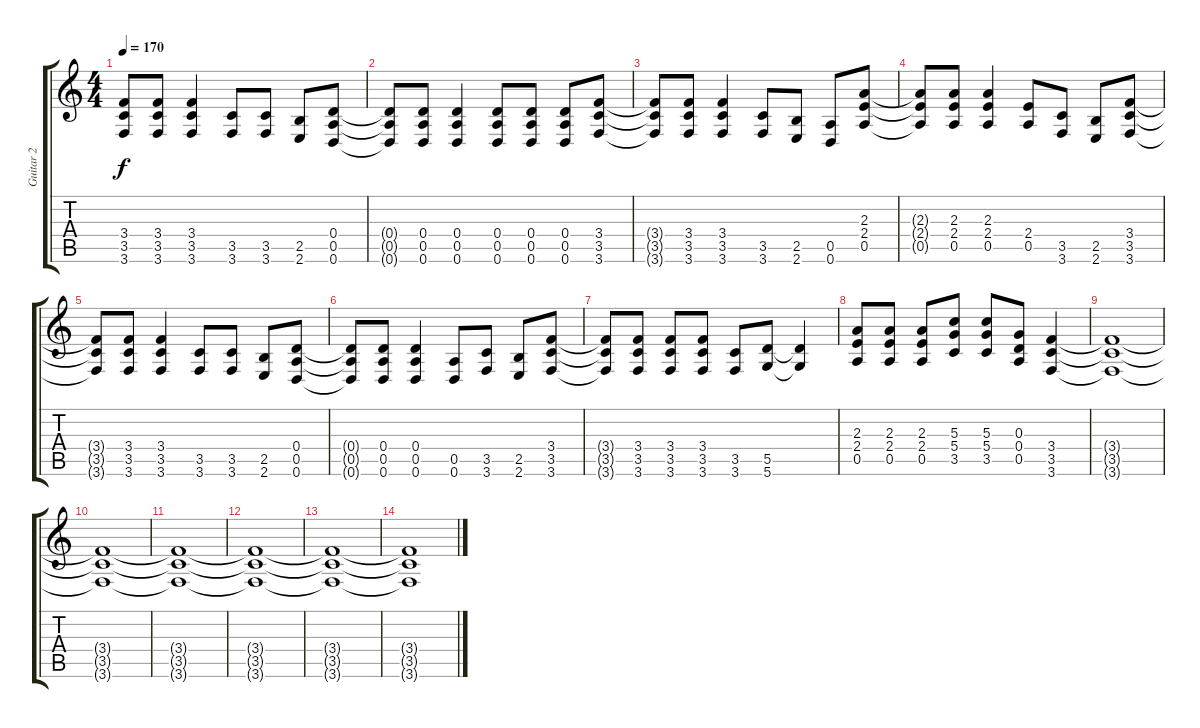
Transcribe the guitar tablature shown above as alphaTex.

\track ("Guitar 2" "Guitar 2") {instrument overdrivenguitar}
\staff {score tabs}
\tuning (E4 B3 G3 D3 A2 D2) {hide}
\ts (4 4)
\tempo 170
\clef g2
\ks c
(3.4{t} 3.5{t} 3.6{t}).8{dy f} (3.4 3.5 3.6).8 (3.4 3.5 3.6).4 (3.5 3.6).8 (3.5 3.6).8 (2.5 2.6).8 (0.4 0.5 0.6).8 |
(0.4{t} 0.5{t} 0.6{t}).8 (0.4 0.5 0.6).8 (0.4 0.5 0.6).4 (0.4 0.5 0.6).8 (0.4 0.5 0.6).8 (0.4 0.5 0.6).8 (3.4 3.5 3.6).8 |
(3.4{t} 3.5{t} 3.6{t}).8 (3.4 3.5 3.6).8 (3.4 3.5 3.6).4 (3.5 3.6).8 (2.5 2.6).8 (0.5 0.6).8 (2.3 2.4 0.5).8 |
(2.3{t} 2.4{t} 0.5{t}).8 (2.3 2.4 0.5).8 (2.3 2.4 0.5).4 (2.4 0.5).8 (3.5 3.6).8 (2.5 2.6).8 (3.4 3.5 3.6).8 |
(3.4{t} 3.5{t} 3.6{t}).8 (3.4 3.5 3.6).8 (3.4 3.5 3.6).4 (3.5 3.6).8 (3.5 3.6).8 (2.5 2.6).8 (0.4 0.5 0.6).8 |
(0.4{t} 0.5{t} 0.6{t}).8 (0.4 0.5 0.6).8 (0.4 0.5 0.6).4 (0.5 0.6).8 (3.5 3.6).8 (2.5 2.6).8 (3.4 3.5 3.6).8 |
(3.4{t} 3.5{t} 3.6{t}).8 (3.4 3.5 3.6).8 (3.4 3.5 3.6).8 (3.4 3.5 3.6).8 (3.5 3.6).8 (5.5 5.6).8 (5.5{t} 5.6{t}).4 |
(2.3 2.4 0.5).8 (2.3 2.4 0.5).8 (2.3 2.4 0.5).8 (5.3 5.4 3.5).8 (5.3 5.4 3.5).8 (0.3 0.4 0.5).8 (3.4 3.5 3.6).4 |
(3.4{t} 3.5{t} 3.6{t}).1 |
(3.4{t} 3.5{t} 3.6{t}).1 |
(3.4{t} 3.5{t} 3.6{t}).1 |
(3.4{t} 3.5{t} 3.6{t}).1 |
(3.4{t} 3.5{t} 3.6{t}).1 |
(3.4{t} 3.5{t} 3.6{t}).1
